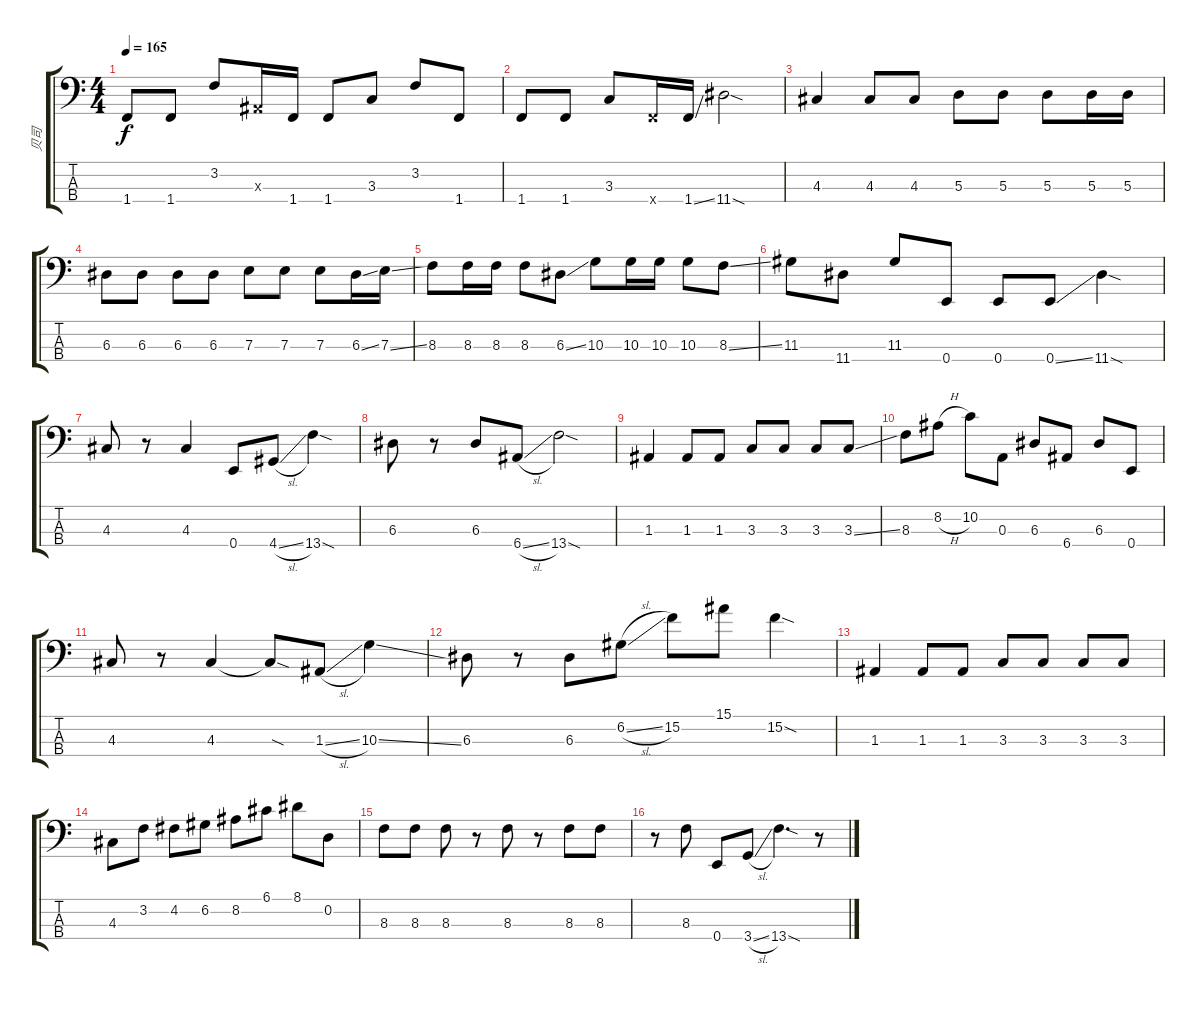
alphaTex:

\track ("贝司" "贝司") {instrument electricbassfinger}
\staff {score tabs}
\tuning (G2 D2 A1 E1) {hide}
\ts (4 4)
\tempo 165
\clef f4
\ks c
1.4.8{dy f} 1.4.8 3.2.8 1.3{x}.16 1.4.16 1.4.8 3.3.8 3.2.8 1.4.8 |
1.4.8 1.4.8 3.3.8 1.4{x}.16 1.4{ss}.16 11.4{sod}.2 |
4.3.4 4.3.8 4.3.8 5.3.8 5.3.8 5.3.8 5.3.16 5.3.16 |
6.3.8 6.3.8 6.3.8 6.3.8 7.3.8 7.3.8 7.3.8 6.3{ss}.16 7.3{ss}.16 |
8.3.8 8.3.16 8.3.16 8.3.8 6.3{ss}.8 10.3.8 10.3.16 10.3.16 10.3.8 8.3{ss}.8 |
11.3.8 11.4.8 11.3.8 0.4.8 0.4.8 0.4{ss}.8 11.4{sod}.4 |
4.3.8 r.8 4.3.4 0.4.8 4.4{sl}.8 13.4{sod}.4 |
6.3.8 r.8 6.3.8 6.4{sl}.8 13.4{sod}.2 |
1.3.4 1.3.8 1.3.8 3.3.8 3.3.8 3.3.8 3.3{ss}.8 |
8.3.8 8.2{h}.8 10.2.8 0.3.8 6.3.8 6.4.8 6.3.8 0.4.8 |
4.3.8 r.8 4.3.4 4.3{sod t}.8 1.3{sl}.8 10.3{ss}.4 |
6.3.8 r.8 6.3.8 6.2{sl}.8 15.2.8 15.1.8 15.2{sod}.4 |
1.3.4 1.3.8 1.3.8 3.3.8 3.3.8 3.3.8 3.3.8 |
4.3.8 3.2.8 4.2.8 6.2.8 8.2.8 6.1.8 8.1.8 0.2.8 |
8.3.8 8.3.8 8.3.8 r.8 8.3.8 r.8 8.3.8 8.3.8 |
r.8 8.3.8 0.4.8 3.4{sl}.8 13.4{sod}.4{d} r.8
